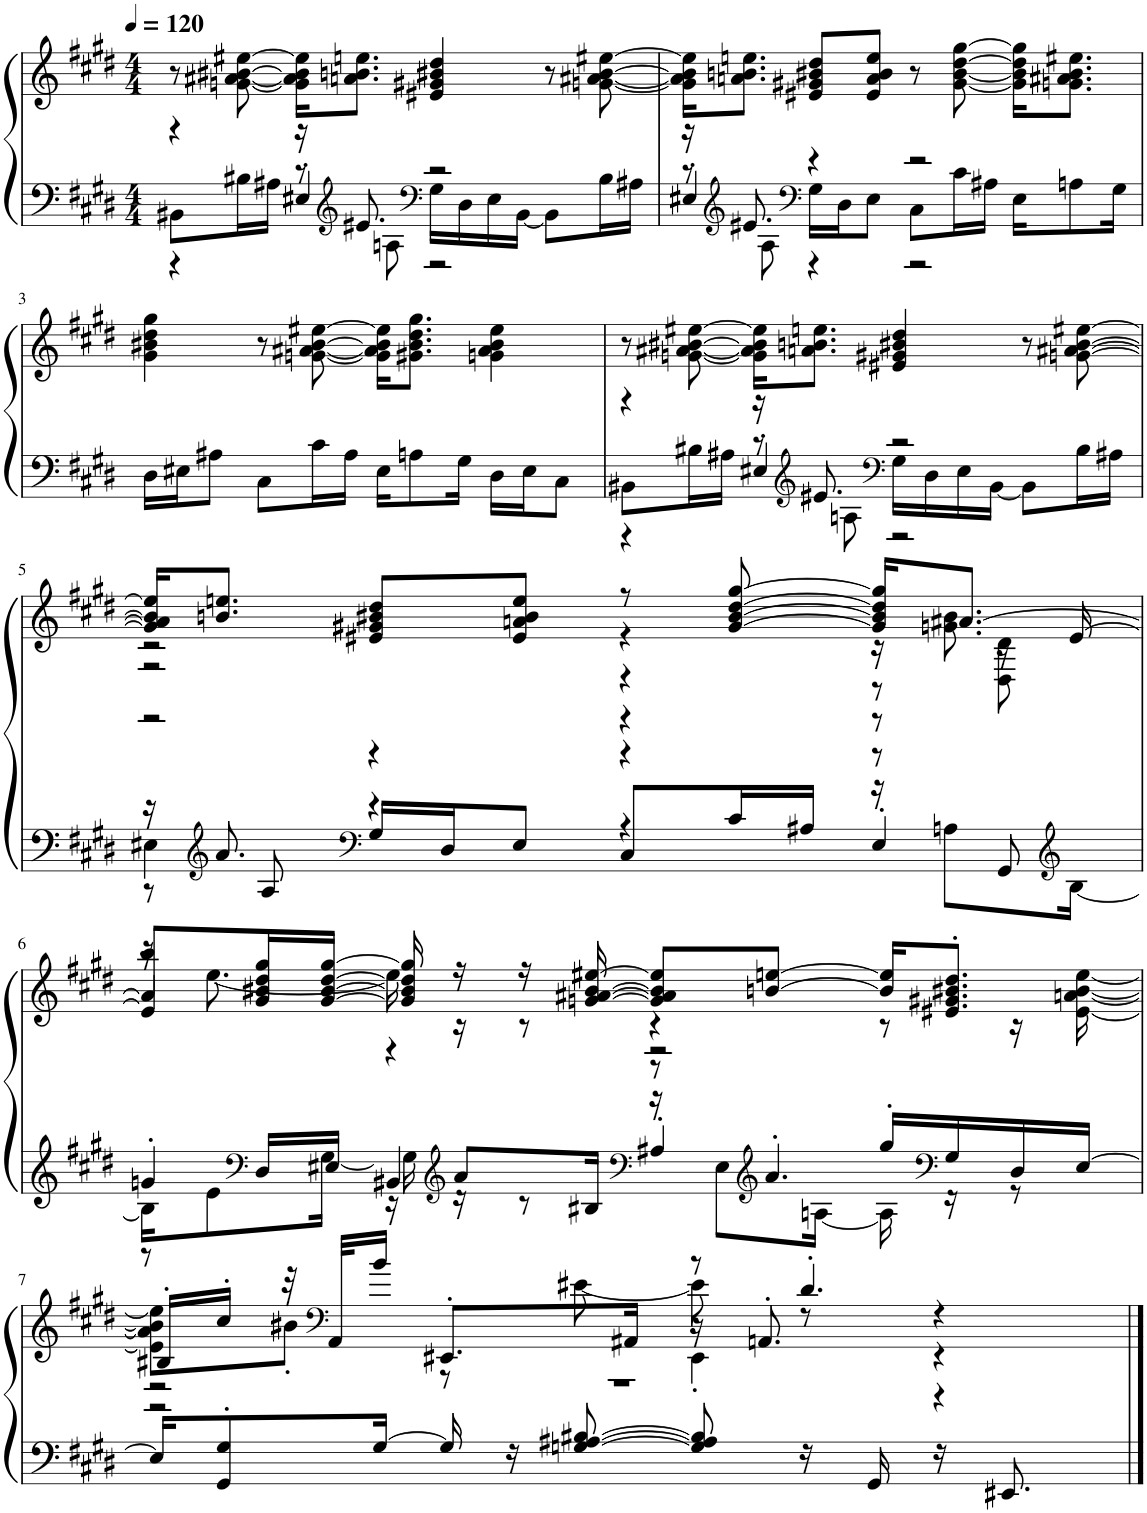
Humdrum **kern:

**kern	**kern
*part1	*part1
*staff2	*staff1
*I"Grand Piano, Acoustic Grand Piano	*
*I'Pno	*
*clefF4	*clefG2
*k[f#c#g#d#]	*k[f#c#g#d#]
*M4/4	*M4/4
*MM120	*MM120
=1	=1
*^	*
*	*^	*
4r	8BB#X\L	4r	8r
.	16B#X\L	.	[8gn\ [8a#X\ [8b#X\ [8ee#X\
.	16A#X\JJ	.	.
16r	8r	4E#X'/	16g\] 16a#\] 16b#\] 16ee#\]KL
*clefG2	*	*	*
8.e#X/	.	.	8.an\ 8.bn\ 8.een\J
.	8An\	.	.
*clefF4	*	*	*
2r	16G#\LL	2r	4e#X/ 4g#X/ 4b#X/ 4dd#/
.	16D#\	.	.
.	16E#\	.	.
.	[16BB#\JJ	.	.
.	8BB#\L]	.	8r
.	16B#\L	.	[8gn\ [8a#X\ [8b#\ [8ee#X\
.	16A#X\JJ	.	.
=2	=2	=2	=2
16r	8r	4E#X'/	16g\] 16a#\] 16b#\] 16ee#\]KL
*clefG2	*	*	*
8.e#X/	.	.	8.an\ 8.bn\ 8.een\J
.	8A\	.	.
*clefF4	*	*	*
4r	16G#\LL	4r	8e#X/ 8g#X/ 8b#X/ 8dd#/L
.	16D#\J	.	.
.	8E#\J	.	8e#/ 8a/ 8b#/ 8ee/J
2r	8C#\L	2r	8r
.	16c#\L	.	[8g#\ [8b#\ [8dd#\ [8gg#\
.	16A#X\JJ	.	.
.	16E#\KL	.	16g#\] 16b#\] 16dd#\] 16gg#\]KL
.	8An\	.	8.gn\ 8.a#X\ 8.b#\ 8.ee#X\J
.	16G#\Jk	.	.
*v	*v	*v	*
!!LO:LB:g=z
=3	=3
16D#\LL	4g#\ 4b#X\ 4dd#\ 4gg#\
16E#X\J	.
8A#X\J	.
8C#\L	8r
16c#\L	[8gn\ [8a#X\ [8b#\ [8ee#X\
16A#\JJ	.
16E#\KL	16g\] 16a#\] 16b#\] 16ee#\]KL
8An\	8.g#X\ 8.b#\ 8.dd#\ 8.gg#\J
16G#\Jk	.
16D#\LL	4gn\ 4a#\ 4b#\ 4ee#\
16E#\J	.
8C#\J	.
=4	=4
*^	*
*	*^	*
4r	8BB#X\L	4r	8r
.	16B#X\L	.	[8gn\ [8a#X\ [8b#X\ [8ee#X\
.	16A#X\JJ	.	.
16r	8r	4E#X'/	16g\] 16a#\] 16b#\] 16ee#\]KL
*clefG2	*	*	*
8.e#X/	.	.	8.an\ 8.bn\ 8.een\J
.	8An\	.	.
*clefF4	*	*	*
2r	16G#\LL	2r	4e#X/ 4g#X/ 4b#X/ 4dd#/
.	16D#\	.	.
.	16E#\	.	.
.	[16BB#\JJ	.	.
.	8BB#\L]	.	8r
.	16B#\L	.	[8gn\ [8a#X\ [8b#\ [8ee#X\
.	16A#X\JJ	.	.
!!LO:LB:g=z
=5	=5	=5	=5
*	*	*	*^
*	*	*	*	*^
*	*	*	*	*	*^
16r	4E#X'\	8r	16g/] 16a#/] 16b#/] 16ee#/]KL	2r	2r	2r
*clefG2	*	*	*	*	*	*
8.a/	.	.	8.bn/ 8.een/J	.	.	.
.	.	8A/	.	.	.	.
*clefF4	*	*	*	*	*	*
4r	4r	16G#/LL	8e#X/ 8g#X/ 8b#X/ 8dd#/L	.	.	.
.	.	16D#/J	.	.	.	.
.	.	8E#/J	8e#/ 8an/ 8b#/ 8ee/J	.	.	.
4r	4r	8C#/L	8r	4r	4r	4r
.	.	16c#/L	[8g#/ [8b#/ [8dd#/ [8gg#/	.	.	.
.	.	16A#X/JJ	.	.	.	.
8r	16r	4E#'/	16g#/] 16b#/] 16dd#/] 16gg#/]KL	16r	8r	8r
.	8An\L	.	[8.a#X/J	8.gn\ 8.b#\	.	.
8GG#/	.	.	.	.	16r	8D#\ 8d#\
*clefG2	*	*	*	*	*	*
.	[16B\Jk	.	.	.	[16e#/	.
*	*	*	*	*	*v	*v
!!LO:LB:g=z
=6	=6	=6	=6	=6	=6
4gn'/	16B\KL]	8r	8a#/] 8bb/L	16r	4e#/]
.	8e\	.	.	[8.ee\	.
*clefF4	*	*	*	*	*
.	.	16D#/LL	16g#/ 16b#X/ 16dd#/ 16gg#/L	.	.
.	[16G#\Jk	16E#X/JJ	[16g#/ [16b#/ [16dd#/ [16gg#/JJ	.	.
4BB#X/	16G#\]	16r	16g#/] 16b#/] 16dd#/] 16gg#/]	16ee\]	4r
*clefG2	*	*	*	*	*
.	16r	8a/L	16r	16r	.
.	8r	.	16r	8r	.
.	.	16B#X/Jk	[16gn/ [16a#X/ [16b#/ [16ee#X/	.	.
*clefF4	*	*	*	*	*
8r	16r	4A#X'/	8g/] 8a#/] 8b#/] 8ee#/]L	4r	2r
.	8E#\L	.	.	.	.
*clefG2	*	*	*	*	*
4.a'/	.	.	[8bn/ [8een/J	.	.
.	[16An\Jk	.	.	.	.
.	16A\]	16gg#'/LL	16b/] 16ee/]KL	8r	.
*clefF4	*	*	*	*	*
.	16r	16G#/	8.e#X/' 8.g#X/' 8.b#X/' 8.dd#/'J	.	.
.	8r	16D#/	.	16r	.
.	.	[16E#/JJ	.	[16e#\ [16an\ [16b#\ [16ee\	.
*	*v	*v	*	*	*
!!LO:LB:g=z
=7	=7	=7	=7	=7
*	*	*	*	*^
1r	16E#/KL]	16B#X'/LL	8e#\] 8a\] 8b#\] 8ee\]L	2r	2r
.	8GG#/' 8G#/'	16cc#'/JJ	.	.	.
.	.	32r	8b#X'\J	.	.
*	*	*clefF4	*	*	*
.	.	32AA/KLL	.	.	.
.	[16G#/Jk	16b#/JJ	.	.	.
.	16G#/]	8.EE#X'/L	8r	.	.
.	16r	.	.	.	.
.	[8Gn/ [8A#X/ [8B#X/	.	[8e#X\	.	.
.	.	16AA#X/Jk	.	.	.
.	8G/] 8A#/] 8B#/]	8r	8e#\]	16r	4EE#'\
.	.	.	.	8.AAn'/	.
.	16r	4.d#'/	8r	.	.
.	16GG#/	.	.	.	.
.	16r	.	4r	4r	4r
.	8.EE#X/	.	.	.	.
*v	*v	*	*	*	*
*	*v	*v	*v	*v
==	==
*-	*-
